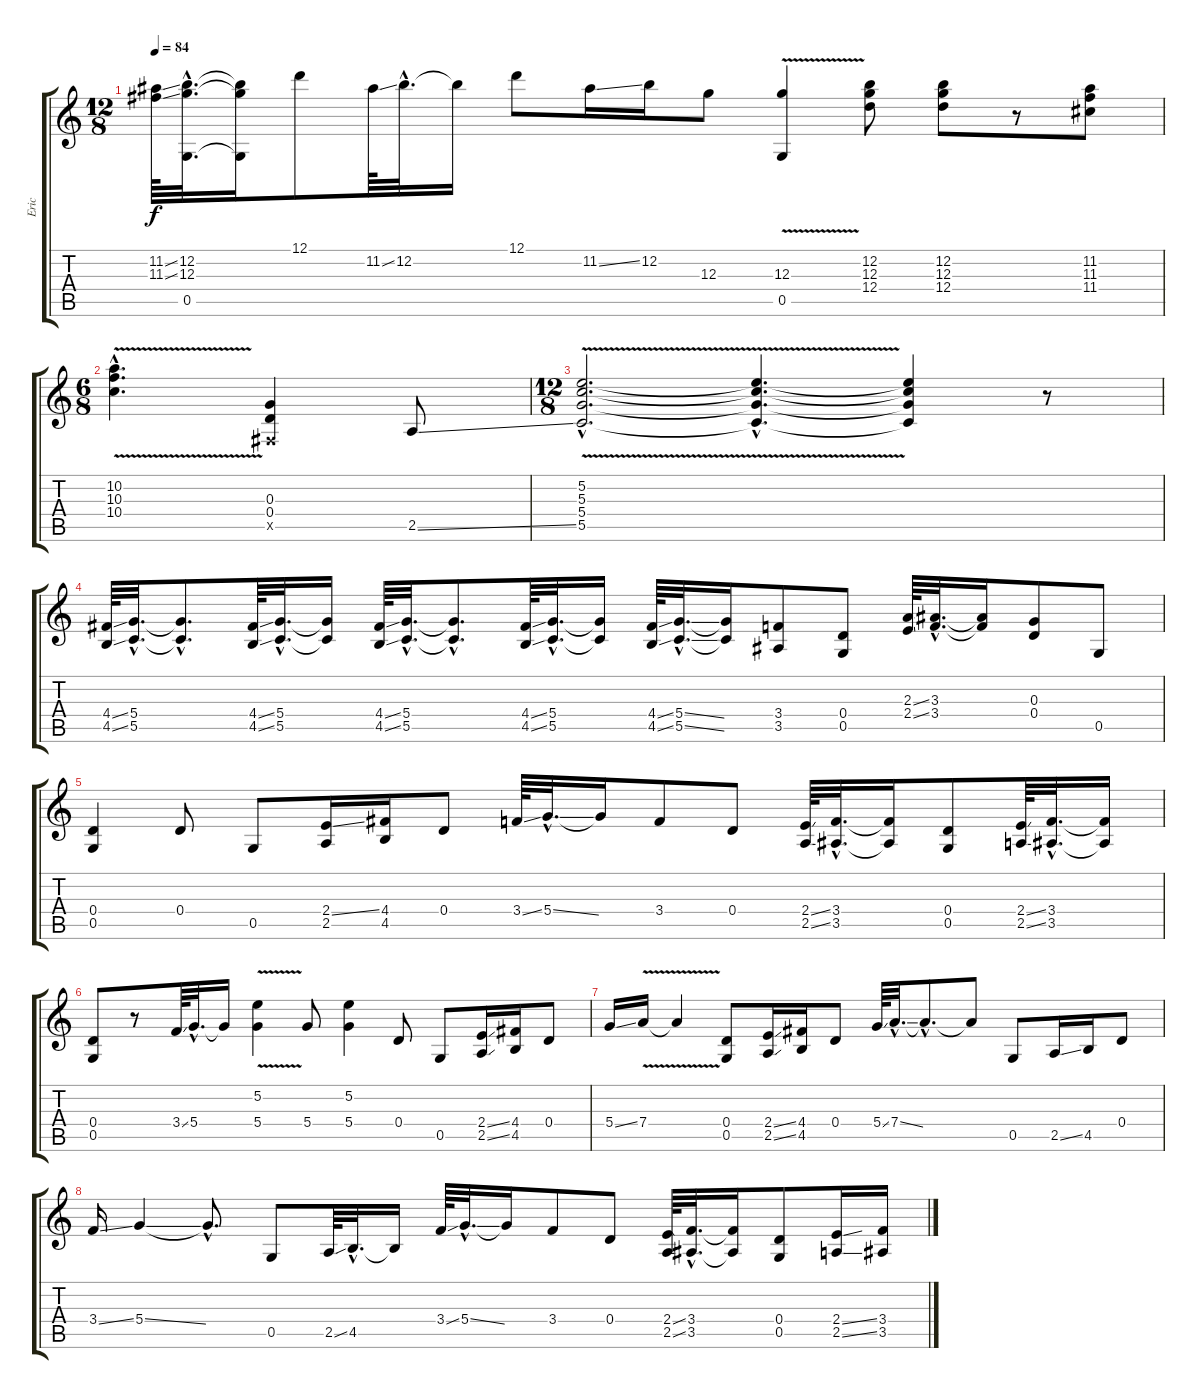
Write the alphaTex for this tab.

\track ("Eric" "Eric") {instrument acousticguitarsteel}
\staff {score tabs}
\tuning (D4 B3 G3 D3 G2 D2) {hide}
\ts (12 8)
\tempo 84
\clef g2
\ks c
(11.2{ss} 11.3{ss}).64{dy f} (12.2{hac} 12.3{hac} 0.5{hac}).32{d} (12.2{t} 12.3{t} 0.5{t}).16 12.1.8 11.2{ss}.64 12.2{hac}.32{d} 12.2{t}.16 12.1.8 11.2{ss}.16 12.2.16 12.3.8 (12.3{v} 0.5{v}).4 (12.2 12.3 12.4).8 (12.2 12.3 12.4).8 r.8 (11.2 11.3 11.4).8 |
\ts (6 8)
(10.2{v hac} 10.3{v hac} 10.4{v hac}).4{d} (0.3 0.4 -1.5{x}).4 2.5{ss}.8 |
\ts (12 8)
(5.2{v hac} 5.3{v hac} 5.4{v hac} 5.5{v hac}).2{d} (5.2{hac t} 5.3{hac t} 5.4{hac t} 5.5{hac t}).4{d} (5.2{t} 5.3{t} 5.4{t} 5.5{t}).4 r.8 |
(4.4{ss} 4.5{ss}).64 (5.4{hac} 5.5{hac}).32{d} (5.4{hac t} 5.5{hac t}).8{d} (4.4{ss} 4.5{ss}).64 (5.4{hac} 5.5{hac}).32{d} (5.4{t} 5.5{t}).16 (4.4{ss} 4.5{ss}).64 (5.4{hac} 5.5{hac}).32{d} (5.4{hac t} 5.5{hac t}).8{d} (4.4{ss} 4.5{ss}).64 (5.4{hac} 5.5{hac}).32{d} (5.4{t} 5.5{t}).16 (4.4{ss} 4.5{ss}).64 (5.4{ss hac} 5.5{ss hac}).32{d} (5.4{t} 5.5{t}).16 (3.4 3.5).8 (0.4 0.5).8 (2.3{ss} 2.4{ss}).64 (3.3{hac} 3.4{hac}).32{d} (3.3{t} 3.4{t}).16 (0.3 0.4).8 0.5.8 |
(0.4 0.5).4 0.4.8 0.5.8 (2.4{ss} 2.5).16 (4.4 4.5).16 0.4.8 3.4{ss}.64 5.4{ss hac}.32{d} 5.4{t}.16 3.4.8 0.4.8 (2.4{ss} 2.5{ss}).64 (3.4{hac} 3.5{hac}).32{d} (3.4{t} 3.5{t}).16 (0.4 0.5).8 (2.4{ss} 2.5{ss}).64 (3.4{hac} 3.5{hac}).32{d} (3.4{t} 3.5{t}).16 |
(0.4 0.5).8 r.8 3.4{ss}.64 5.4{hac}.32{d} 5.4{t}.16 (5.2{v} 5.4{v}).4 5.4.8 (5.2 5.4).4 0.4.8 0.5.8 (2.4{ss} 2.5{ss}).16 (4.4 4.5).16 0.4.8 |
5.4{ss}.16 7.4{v}.16 7.4{t}.4 (0.4 0.5).8 (2.4{ss} 2.5{ss}).16 (4.4 4.5).16 0.4.8 5.4{ss}.64 7.4{ss hac}.32{d} 7.4{hac t}.8{d} 7.4{t}.8 0.5.8 2.5{ss}.16 4.5.16 0.4.8 |
3.4{ss}.16 5.4{ss}.4 5.4{hac t}.8{d} 0.5.8 2.5{ss}.64 4.5{hac}.32{d} 4.5{t}.16 3.4{ss}.64 5.4{ss hac}.32{d} 5.4{t}.16 3.4.8 0.4.8 (2.4{ss} 2.5{ss}).64 (3.4{hac} 3.5{hac}).32{d} (3.4{t} 3.5{t}).16 (0.4 0.5).8 (2.4{ss} 2.5{ss}).16 (3.4 3.5).16
